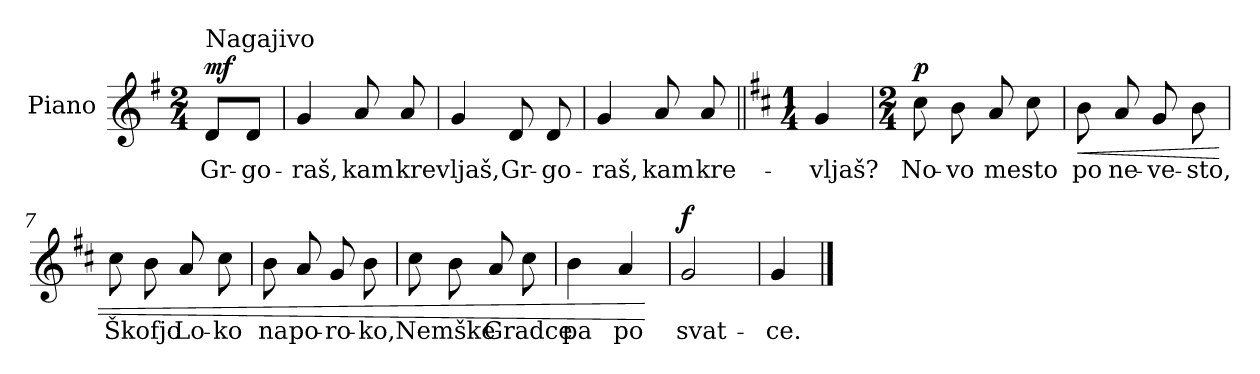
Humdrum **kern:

**kern	**text	**dynam
*part1	*part1	*part1
*staff1	*staff1	*staff1
*I"Piano	*	*
*I'Pno.	*	*
*clefG2	*	*
*k[f#]	*	*
*M2/4	*	*
=	=	=
!LO:TX:t=Nagajivo	!	!
!	!LO:LY:b	!LO:DY:b
8d/L	Gr-	mf
!	!LO:LY:b	!
8d/J	-go-	.
=1	=1	=1
!	!LO:LY:b	!
4g/	-raš,	.
!	!LO:LY:b	!
8a/	kam	.
!	!LO:LY:b	!
8a/	krevljaš,	.
=2	=2	=2
4g/	.	.
!	!LO:LY:b	!
8d/	Gr-	.
!	!LO:LY:b	!
8d/	-go-	.
=3	=3	=3
!	!LO:LY:b	!
4g/	-raš,	.
!	!LO:LY:b	!
8a/	kam	.
!	!LO:LY:b	!
8a/	kre-	.
=4||	=4||	=4||
*k[f#c#]	*	*
*M1/4	*	*
!	!LO:LY:b	!
4g/	-vljaš?	.
=5	=5	=5
*M2/4	*	*
!	!LO:LY:b	!LO:DY:a
8cc#\	No-	p
!	!LO:LY:b	!
8b\	-vo	.
!	!LO:LY:b	!
8a/	mesto	.
8cc#\	.	.
!!LO:LB:g=z
=6	=6	=6
!	!LO:LY:b	!LO:HP:b
8b\	po	<
!	!LO:LY:b	!
8a/	ne-	.
!	!LO:LY:b	!
8g/	-ve-	.
!	!LO:LY:b	!
8b\	-sto,	.
=7	=7	=7
!	!LO:LY:b	!
8cc#\	Škofjo	.
8b\	.	.
!	!LO:LY:b	!
8a/	Lo-	.
!	!LO:LY:b	!
8cc#\	-ko	.
=8	=8	=8
!	!LO:LY:b	!
8b\	na	.
!	!LO:LY:b	!
8a/	po-	.
!	!LO:LY:b	!
8g/	-ro-	.
!	!LO:LY:b	!
8b\	-ko,	.
=9	=9	=9
!	!LO:LY:b	!
8cc#\	Nemške	.
8b\	.	.
!	!LO:LY:b	!
8a/	Gradce	.
8cc#\	.	.
=10	=10	=10
!	!LO:LY:b	!
4b\	pa	.
!	!LO:LY:b	!
4a/	po	.
.	.	[
=11	=11	=11
!	!LO:LY:b	!LO:DY:b
2g/	svat-	f
=12	=12	=12
!	!LO:LY:b	!
4g/	-ce.	.
==	==	==
*-	*-	*-
